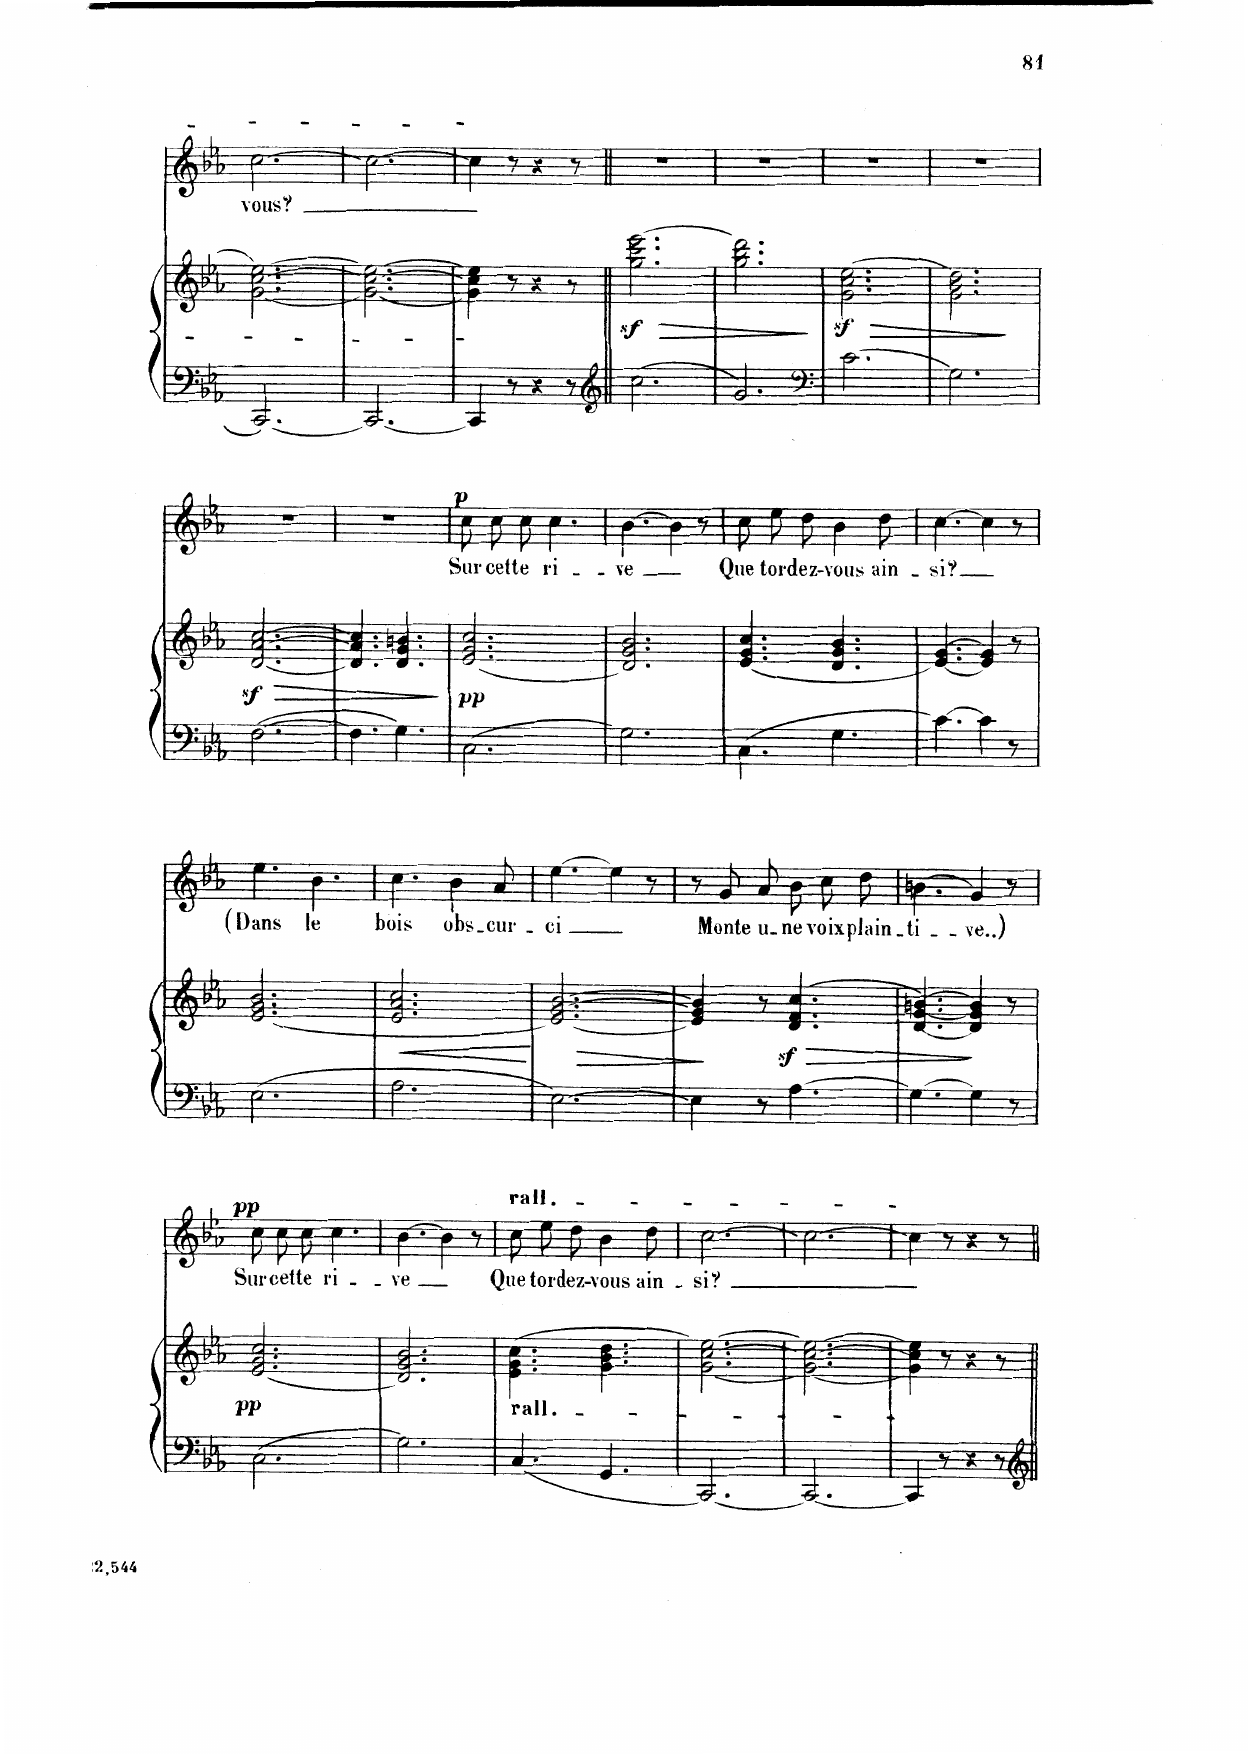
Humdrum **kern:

**kern	**kern	**dynam	**kern	**text	**dynam
*part2	*part2	*part2	*part1	*part1	*part1
*staff3	*staff2	*staff2/3	*staff1	*staff1	*staff1
*I"Piano	*	*	*I"Chant Voice	*	*
*I'Pno	*	*	*	*	*
*clefF4	*clefG2	*	*clefG2	*	*
*k[b-e-a-]	*k[b-e-a-]	*	*k[b-e-a-]	*	*
*M6/8	*M6/8	*	*M6/8	*	*
=19	=19	=19	=19	=19	=19
[2.EE-/	[2.g\ [2.cc\ [2.ee-\	.	[2.cc\	-vous?	.
=20	=20	=20	=20	=20	=20
2.EE-/_	2.g\_ 2.cc\_ 2.ee-\_	.	2.cc\_	.	.
=21	=21	=21	=21	=21	=21
4EE-/]	4g\] 4cc\] 4ee-\]	.	4cc\]	.	.
8r	8r	.	8r	.	.
4r	4r	.	4r	.	.
8r	8r	.	8r	.	.
=22||	=22||	=22||	=22||	=22||	=22||
*clefG2	*	*	*	*	*
!	!	!LO:HP:b	!	!	!
2.cc\	(2.gg\z< 2.ccc\z< 2.eee-\z<	>	2.r	.	.
=23	=23	=23	=23	=23	=23
2.g/	2.gg\ 2.bb-\ 2.ddd\)	.	2.r	.	.
.	.	]	.	.	.
=24	=24	=24	=24	=24	=24
*clefF4	*	*	*	*	*
!	!	!LO:HP:b	!	!	!
2.c\	(2.g\z< 2.cc\z< 2.ee-\z<	>	2.r	.	.
=25	=25	=25	=25	=25	=25
2.G\	2.g\ 2.b-\ 2.dd\)	.	2.r	.	.
.	.	]	.	.	.
=26	=26	=26	=26	=26	=26
!	!	!LO:HP:b	!	!	!
[2.F\	[2.d/z< [>2.a-/z< [2.cc/z<	>	2.r	.	.
=27	=27	=27	=27	=27	=27
4.F\]	4.d/] 4.a-/] 4.cc/]	.	2.r	.	.
4.G\	4.d/ 4.g/ 4.bn/	.	.	.	.
.	.	]	.	.	.
=28	=28	=28	=28	=28	=28
!	!	!LO:DY:b	!	!	!LO:DY:a
2.C\	(<2.e-/ 2.g/ 2.cc/	pp	8cc\L	Sur	p
.	.	.	8cc\	cet-	.
.	.	.	8cc\J	-te	.
.	.	.	4.cc\	ri-	.
=29	=29	=29	=29	=29	=29
2.G\	2.d/ 2.g/ 2.b-/)	.	[4.b-\	-ve	.
.	.	.	4b-\]	.	.
.	.	.	8r	.	.
=30	=30	=30	=30	=30	=30
4.C\	(<4.e-/ 4.g/ 4.cc/	.	8cc\L	Que	.
.	.	.	8ee-\	tor-	.
.	.	.	8dd\J	-dez-	.
4.G\	4.d/ 4.g/ 4.b-/	.	4b-\	-vous	.
.	.	.	8dd\	ain-	.
=31	=31	=31	=31	=31	=31
[4.c\	[4.e-/ [4.g/)	.	[4.cc\	-si?	.
4c\]	4e-/] 4g/]	.	4cc\]	.	.
8r	8r	.	8r	.	.
=32	=32	=32	=32	=32	=32
2.E-\	(<2.e-/ 2.g/ 2.b-/	.	4.ee-\	(Dans	.
.	.	.	4.b-\	le	.
=33	=33	=33	=33	=33	=33
!	!	!LO:HP:b	!	!	!
2.A-\	2.e-/ 2.a-/ 2.cc/	<	4.cc\	bois	.
.	.	.	4b-\	obs-	.
.	.	.	8a-/	-cur-	.
.	.	[	.	.	.
=34	=34	=34	=34	=34	=34
!	!	!LO:HP:b	!	!	!
[2.E-\	[2.e-/ [>2.g/ [2.b-/)	>	[4.ee-\	-ci	.
.	.	.	4ee-\]	.	.
.	.	.	8r	.	.
=35	=35	=35	=35	=35	=35
4E-\]	4e-/] 4g/] 4b-/]	.	8r	.	.
.	.	.	8g/L	Monte	.
8r	8r	]	8a-/J	u-	.
!	!	!LO:HP:b	!	!	!
4.A-\	(>4.d/z< 4.f/z< 4.cc/z<	>	8b-\L	-ne	.
.	.	.	8cc\	voix	.
.	.	.	8dd\J	plain-	.
=36	=36	=36	=36	=36	=36
[4.G\	[4.d/ [4.g/ [4.bn/)	.	(4.bn\	-ti-	.
4G\]	4d/] 4g/] 4b/]	]	4g/)	-ve..)	.
8r	8r	.	8r	.	.
=37	=37	=37	=37	=37	=37
!	!	!LO:DY:b	!	!	!LO:DY:a
2.C\	(2.e-/ 2.g/ 2.cc/	pp	8cc\L	Sur	pp
.	.	.	8cc\	cette	.
.	.	.	8cc\J	.	.
.	.	.	4.cc\	ri-	.
=38	=38	=38	=38	=38	=38
2.G\	2.d/ 2.g/ 2.b-/)	.	[4.b-\	-ve	.
.	.	.	4b-\]	.	.
.	.	.	8r	.	.
=39	=39	=39	=39	=39	=39
!	!	!	!LO:TX:a:t=rall.	!	!
!	!LO:TX:b:t=rall.	!	!	!	!
4.C/	(4.e-\ 4.g\ 4.cc\	.	8cc\L	Que	.
.	.	.	8ee-\	tor-	.
.	.	.	8dd\J	-dez-	.
4.GG/	4.g\ 4.b-\ 4.dd\	.	4b-\	-vous	.
.	.	.	8dd\	ain-	.
=40	=40	=40	=40	=40	=40
[2.CC/	[2.g\ [2.cc\ [2.ee-\)	.	[2.cc\	-si?	.
=41	=41	=41	=41	=41	=41
2.CC/_	2.g\_ 2.cc\_ 2.ee-\_	.	2.cc\_	.	.
=42	=42	=42	=42	=42	=42
4CC/]	4g\] 4cc\] 4ee-\]	.	4cc\]	.	.
8r	8r	.	8r	.	.
4r	4r	.	4r	.	.
8r	8r	.	8r	.	.
=||	=||	=||	=||	=||	=||
*-	*-	*-	*-	*-	*-
